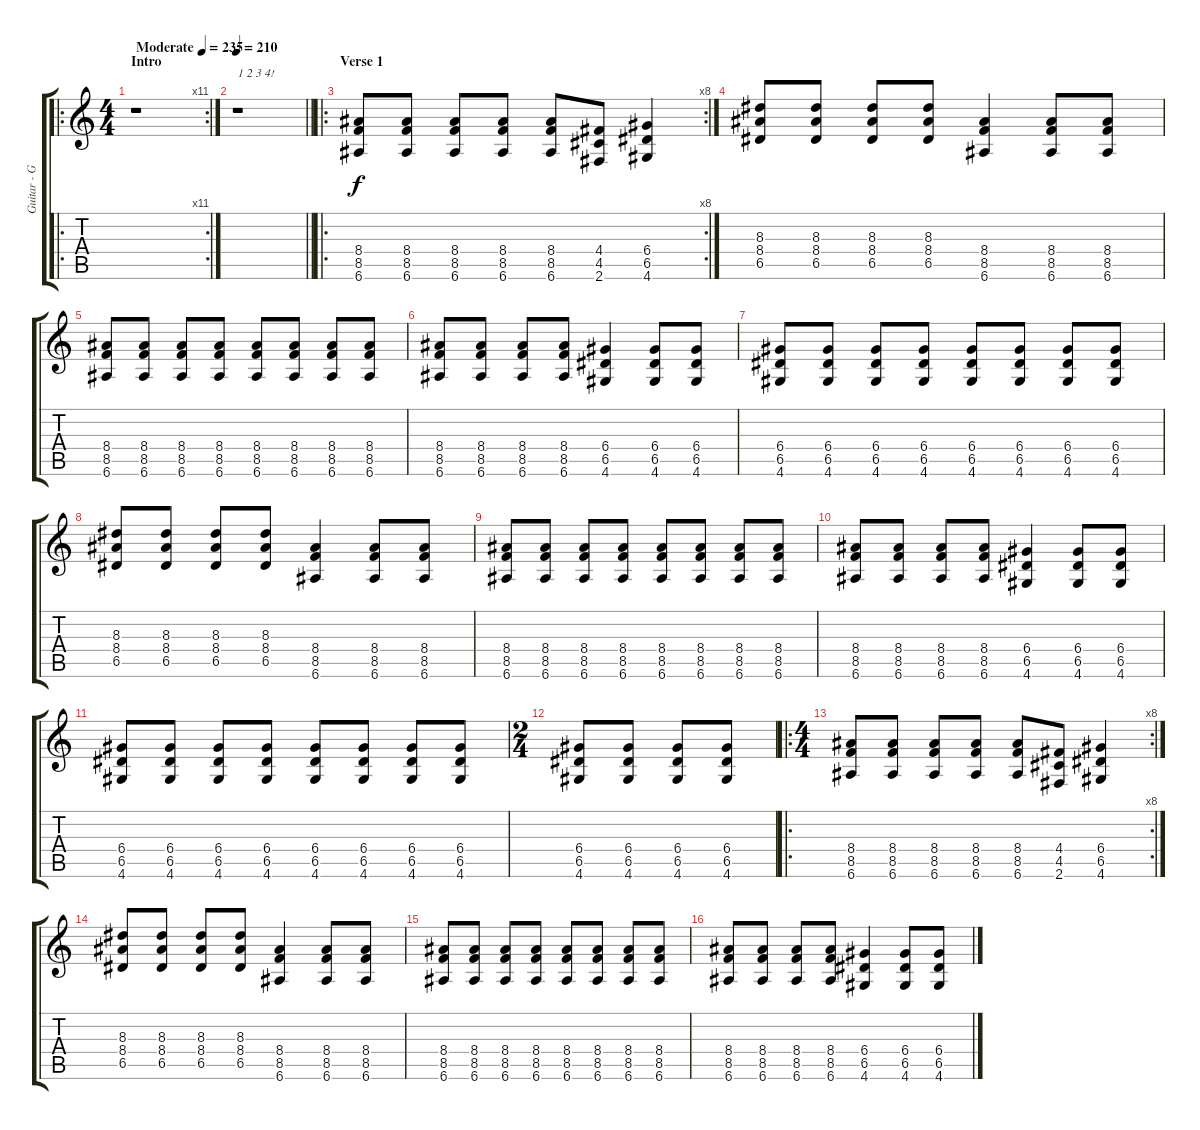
\track ("Guitar - Greg Ginn" "Guitar - G") {instrument distortionguitar}
\staff {score tabs}
\tuning (E4 B3 G3 D3 A2 E2) {hide}
\ro
\rc 11
\ts (4 4)
\section ("" "Intro")
\tempo (235 "Moderate")
\clef g2
\ks c
r.1{dy f instrument distortionguitar} |
\tempo 210
\barLineRight lightlight
r.1{txt "1 2 3 4!"} |
\ro
\rc 8
\section ("" "Verse 1")
(8.4 8.5 6.6).8 (8.4 8.5 6.6).8 (8.4 8.5 6.6).8 (8.4 8.5 6.6).8 (8.4 8.5 6.6).8 (4.4 4.5 2.6).8 (6.4 6.5 4.6).4 |
(8.3 8.4 6.5).8 (8.3 8.4 6.5).8 (8.3 8.4 6.5).8 (8.3 8.4 6.5).8 (8.4 8.5 6.6).4 (8.4 8.5 6.6).8 (8.4 8.5 6.6).8 |
(8.4 8.5 6.6).8 (8.4 8.5 6.6).8 (8.4 8.5 6.6).8 (8.4 8.5 6.6).8 (8.4 8.5 6.6).8 (8.4 8.5 6.6).8 (8.4 8.5 6.6).8 (8.4 8.5 6.6).8 |
(8.4 8.5 6.6).8 (8.4 8.5 6.6).8 (8.4 8.5 6.6).8 (8.4 8.5 6.6).8 (6.4 6.5 4.6).4 (6.4 6.5 4.6).8 (6.4 6.5 4.6).8 |
(6.4 6.5 4.6).8 (6.4 6.5 4.6).8 (6.4 6.5 4.6).8 (6.4 6.5 4.6).8 (6.4 6.5 4.6).8 (6.4 6.5 4.6).8 (6.4 6.5 4.6).8 (6.4 6.5 4.6).8 |
(8.3 8.4 6.5).8 (8.3 8.4 6.5).8 (8.3 8.4 6.5).8 (8.3 8.4 6.5).8 (8.4 8.5 6.6).4 (8.4 8.5 6.6).8 (8.4 8.5 6.6).8 |
(8.4 8.5 6.6).8 (8.4 8.5 6.6).8 (8.4 8.5 6.6).8 (8.4 8.5 6.6).8 (8.4 8.5 6.6).8 (8.4 8.5 6.6).8 (8.4 8.5 6.6).8 (8.4 8.5 6.6).8 |
(8.4 8.5 6.6).8 (8.4 8.5 6.6).8 (8.4 8.5 6.6).8 (8.4 8.5 6.6).8 (6.4 6.5 4.6).4 (6.4 6.5 4.6).8 (6.4 6.5 4.6).8 |
(6.4 6.5 4.6).8 (6.4 6.5 4.6).8 (6.4 6.5 4.6).8 (6.4 6.5 4.6).8 (6.4 6.5 4.6).8 (6.4 6.5 4.6).8 (6.4 6.5 4.6).8 (6.4 6.5 4.6).8 |
\ts (2 4)
(6.4 6.5 4.6).8 (6.4 6.5 4.6).8 (6.4 6.5 4.6).8 (6.4 6.5 4.6).8 |
\ro
\rc 8
\ts (4 4)
(8.4 8.5 6.6).8 (8.4 8.5 6.6).8 (8.4 8.5 6.6).8 (8.4 8.5 6.6).8 (8.4 8.5 6.6).8 (4.4 4.5 2.6).8 (6.4 6.5 4.6).4 |
(8.3 8.4 6.5).8 (8.3 8.4 6.5).8 (8.3 8.4 6.5).8 (8.3 8.4 6.5).8 (8.4 8.5 6.6).4 (8.4 8.5 6.6).8 (8.4 8.5 6.6).8 |
(8.4 8.5 6.6).8 (8.4 8.5 6.6).8 (8.4 8.5 6.6).8 (8.4 8.5 6.6).8 (8.4 8.5 6.6).8 (8.4 8.5 6.6).8 (8.4 8.5 6.6).8 (8.4 8.5 6.6).8 |
(8.4 8.5 6.6).8 (8.4 8.5 6.6).8 (8.4 8.5 6.6).8 (8.4 8.5 6.6).8 (6.4 6.5 4.6).4 (6.4 6.5 4.6).8 (6.4 6.5 4.6).8
